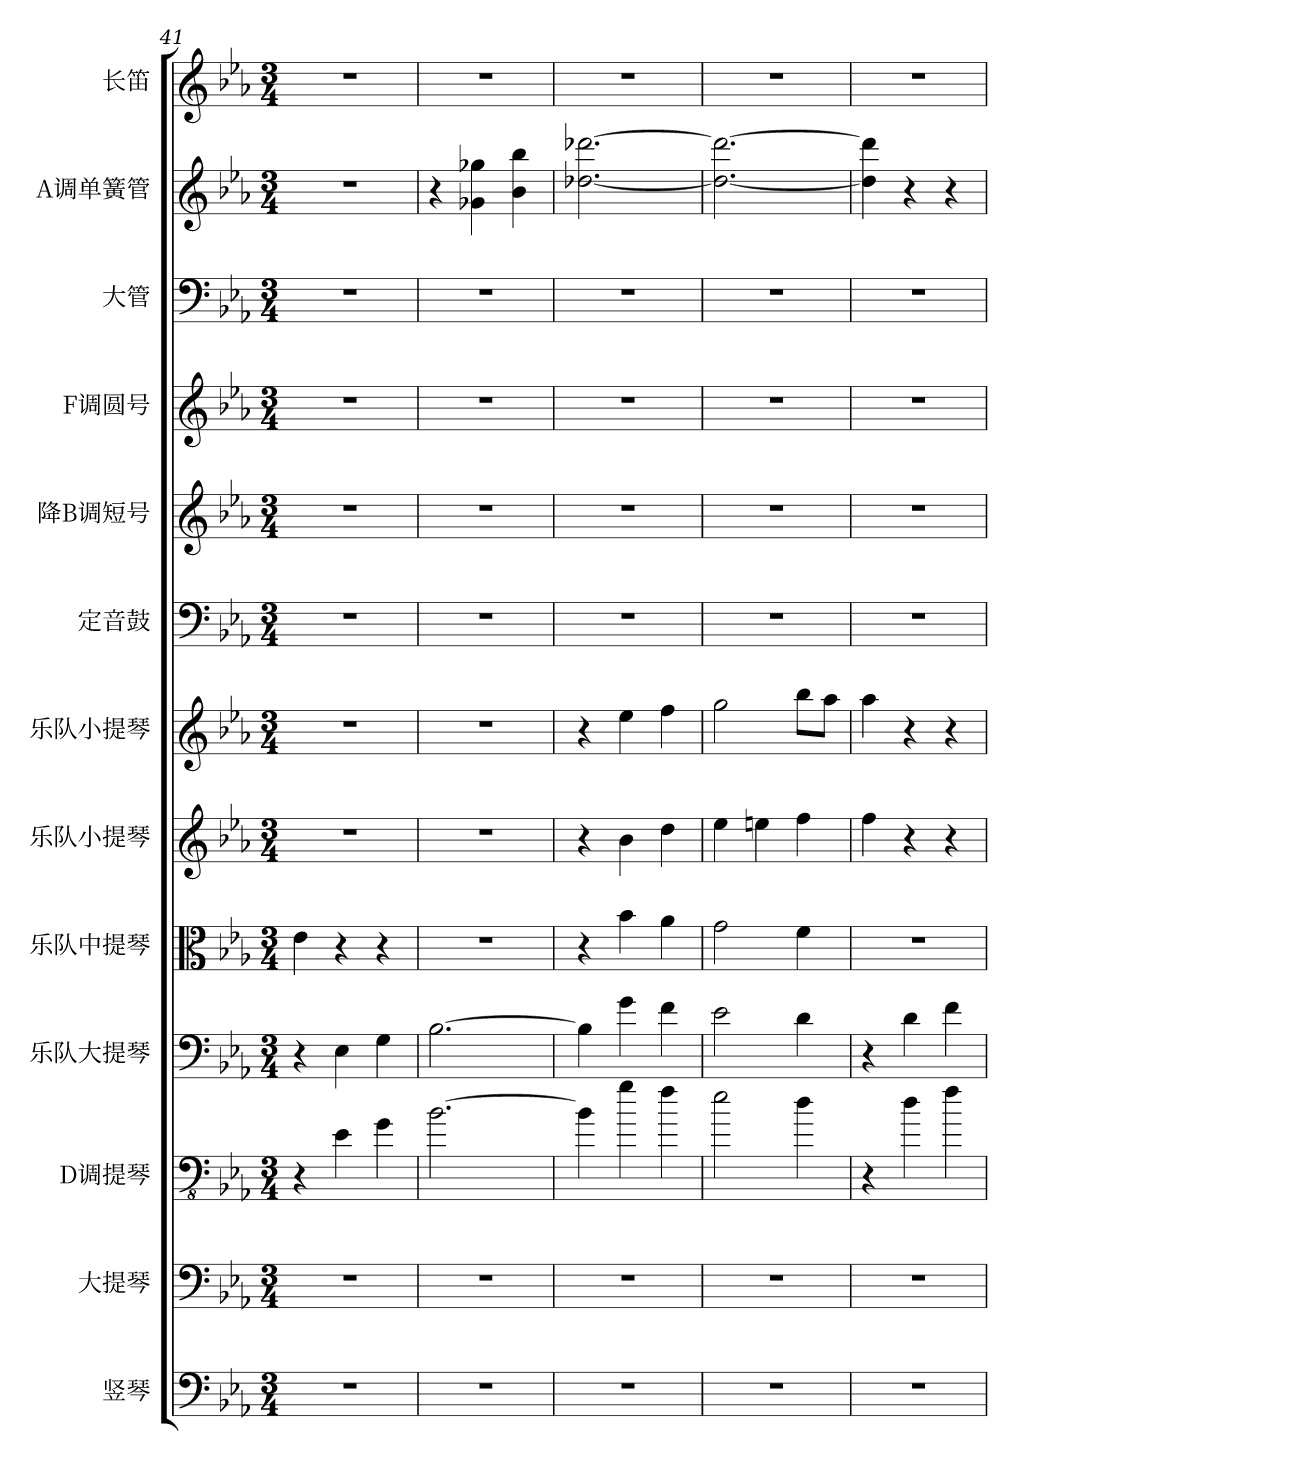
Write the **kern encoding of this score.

**kern	**kern	**kern	**kern	**kern	**kern	**kern	**kern	**kern	**kern	**kern	**kern	**kern
*part13	*part12	*part11	*part10	*part9	*part8	*part7	*part6	*part5	*part4	*part3	*part2	*part1
*staff13	*staff12	*staff11	*staff10	*staff9	*staff8	*staff7	*staff6	*staff5	*staff4	*staff3	*staff2	*staff1
*I"竖琴	*I"大提琴	*I"D调提琴	*I"乐队大提琴	*I"乐队中提琴	*I"乐队小提琴	*I"乐队小提琴	*I"定音鼓	*I"降B调短号	*I"F调圆号	*I"大管	*I"A调单簧管	*I"长笛
*clefF4	*clefF4	*clefFv4	*clefF4	*clefC3	*clefG2	*clefG2	*clefF4	*clefG2	*clefG2	*clefF4	*clefG2	*clefG2
*	*	*ITrd7c12	*	*	*	*	*	*ITrd1c2	*ITrd4c7	*	*ITrd2c3	*
*k[b-e-a-]	*k[b-e-a-]	*k[b-e-a-]	*k[b-e-a-]	*k[b-e-a-]	*k[b-e-a-]	*k[b-e-a-]	*k[b-e-a-]	*k[b-e-a-d-g-]	*k[b-e-a-d-]	*k[b-e-a-]	*k[]	*k[b-e-a-]
*M3/4	*M3/4	*M3/4	*M3/4	*M3/4	*M3/4	*M3/4	*M3/4	*M3/4	*M3/4	*M3/4	*M3/4	*M3/4
=41	=41	=41	=41	=41	=41	=41	=41	=41	=41	=41	=41	=41
2.r	2.r	4r	4r	4e-\	2.r	2.r	2.r	2.r	2.r	2.r	2.r	2.r
.	.	4EE-\	4E-\	4r	.	.	.	.	.	.	.	.
.	.	4GG\	4G\	4r	.	.	.	.	.	.	.	.
=42	=42	=42	=42	=42	=42	=42	=42	=42	=42	=42	=42	=42
2.r	2.r	[2.BB-\	[2.B-\	2.r	2.r	2.r	2.r	2.r	2.r	2.r	4r	2.r
.	.	.	.	.	.	.	.	.	.	.	4e-X\ 4ee-X\	.
.	.	.	.	.	.	.	.	.	.	.	4g\ 4gg\	.
!!LO:PB:g=z
=43	=43	=43	=43	=43	=43	=43	=43	=43	=43	=43	=43	=43
2.r	2.r	4BB-\]	4B-\]	4r	4r	4r	2.r	2.r	2.r	2.r	[2.b-X\ [2.bb-X\	2.r
.	.	4G\	4g\	4b-\	4b-\	4ee-\	.	.	.	.	.	.
.	.	4F\	4f\	4a-\	4dd\	4ff\	.	.	.	.	.	.
=44	=44	=44	=44	=44	=44	=44	=44	=44	=44	=44	=44	=44
2.r	2.r	2E-\	2e-\	2g\	4ee-\	2gg\	2.r	2.r	2.r	2.r	2.b-\_ 2.bb-\_	2.r
.	.	.	.	.	4een\	.	.	.	.	.	.	.
.	.	4D\	4d\	4f\	4ff\	8bb-\L	.	.	.	.	.	.
.	.	.	.	.	.	8aa-\J	.	.	.	.	.	.
=45	=45	=45	=45	=45	=45	=45	=45	=45	=45	=45	=45	=45
2.r	2.r	4r	4r	2.r	4ff\	4aa-\	2.r	2.r	2.r	2.r	4b-\] 4bb-\]	2.r
.	.	4D\	4d\	.	4r	4r	.	.	.	.	4r	.
.	.	4F\	4f\	.	4r	4r	.	.	.	.	4r	.
=	=	=	=	=	=	=	=	=	=	=	=	=
*-	*-	*-	*-	*-	*-	*-	*-	*-	*-	*-	*-	*-
